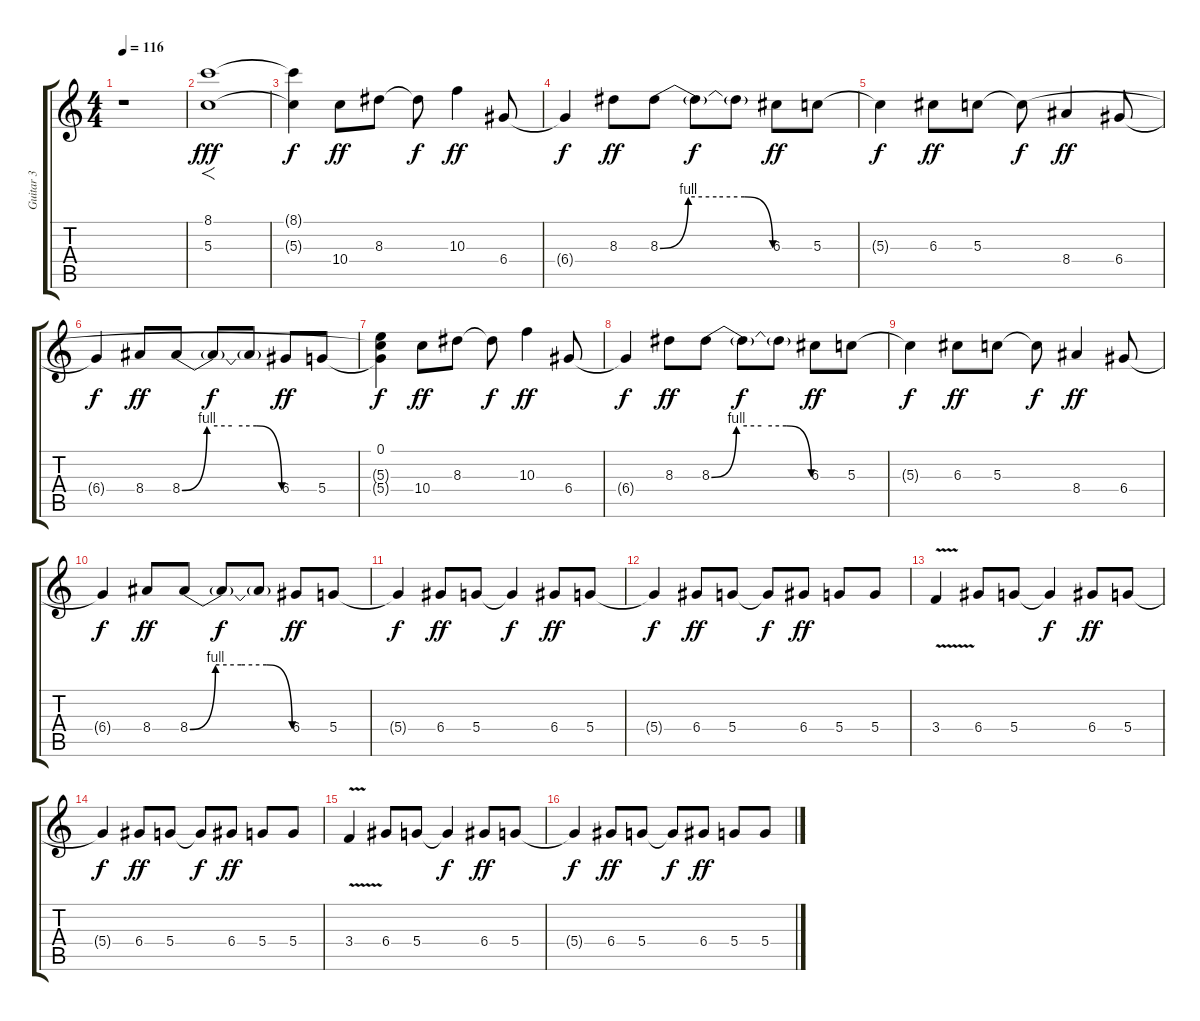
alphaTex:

\track ("Guitar 3" "Guitar 3") {instrument overdrivenguitar}
\staff {score tabs}
\tuning (E4 B3 G3 D3 A2 E2) {hide}
\ts (4 4)
\tempo 116
\clef g2
\ks c
r.1{dy f} |
(8.1 5.3).1{f dy fff volume 16 instrument overdrivenguitar} |
(8.1{t} 5.3{t}).4{dy f} 10.4.8{dy ff volume 16 instrument overdrivenguitar} 8.3.8 8.3{t}.8{dy f} 10.3.4{dy ff} 6.4.8 |
6.4{t}.4{dy f} 8.3.8{dy ff} 8.3{be (custom 0 0 15 4 30 4 45 4 60 0)}.8 8.3{t}.8{dy f} 8.3{t}.8 6.3.8{dy ff} 5.3.8 |
5.3{t}.4{dy f} 6.3.8{dy ff} 5.3.8 5.3{t}.8{dy f} 8.4.4{dy ff} 6.4.8 |
6.4{t}.4{dy f} 8.4.8{dy ff} 8.4{be (custom 0 0 15 4 30 4 45 4 60 0)}.8 8.4{t}.8{dy f} 8.4{t}.8 6.4.8{dy ff} 5.4.8 |
(0.1 5.3{t} 5.4{t}).4{dy f} 10.4.8{dy ff} 8.3.8 8.3{t}.8{dy f} 10.3.4{dy ff} 6.4.8 |
6.4{t}.4{dy f} 8.3.8{dy ff} 8.3{be (custom 0 0 15 4 30 4 45 4 60 0)}.8 8.3{t}.8{dy f} 8.3{t}.8 6.3.8{dy ff} 5.3.8 |
5.3{t}.4{dy f} 6.3.8{dy ff} 5.3.8 5.3{t}.8{dy f} 8.4.4{dy ff} 6.4.8 |
6.4{t}.4{dy f} 8.4.8{dy ff} 8.4{be (custom 0 0 15 4 30 4 45 4 60 0)}.8 8.4{t}.8{dy f} 8.4{t}.8 6.4.8{dy ff} 5.4.8 |
5.4{t}.4{dy f volume 16 instrument overdrivenguitar} 6.4.8{dy ff} 5.4.8 5.4{t}.4{dy f} 6.4.8{dy ff} 5.4.8 |
5.4{t}.4{dy f} 6.4.8{dy ff} 5.4.8 5.4{t}.8{dy f} 6.4.8{dy ff} 5.4.8 5.4.8 |
3.4{v}.4 6.4.8 5.4.8 5.4{t}.4{dy f} 6.4.8{dy ff} 5.4.8 |
5.4{t}.4{dy f} 6.4.8{dy ff} 5.4.8 5.4{t}.8{dy f} 6.4.8{dy ff} 5.4.8 5.4.8 |
3.4{v}.4 6.4.8 5.4.8 5.4{t}.4{dy f} 6.4.8{dy ff} 5.4.8 |
5.4{t}.4{dy f} 6.4.8{dy ff} 5.4.8 5.4{t}.8{dy f} 6.4.8{dy ff} 5.4.8 5.4.8
